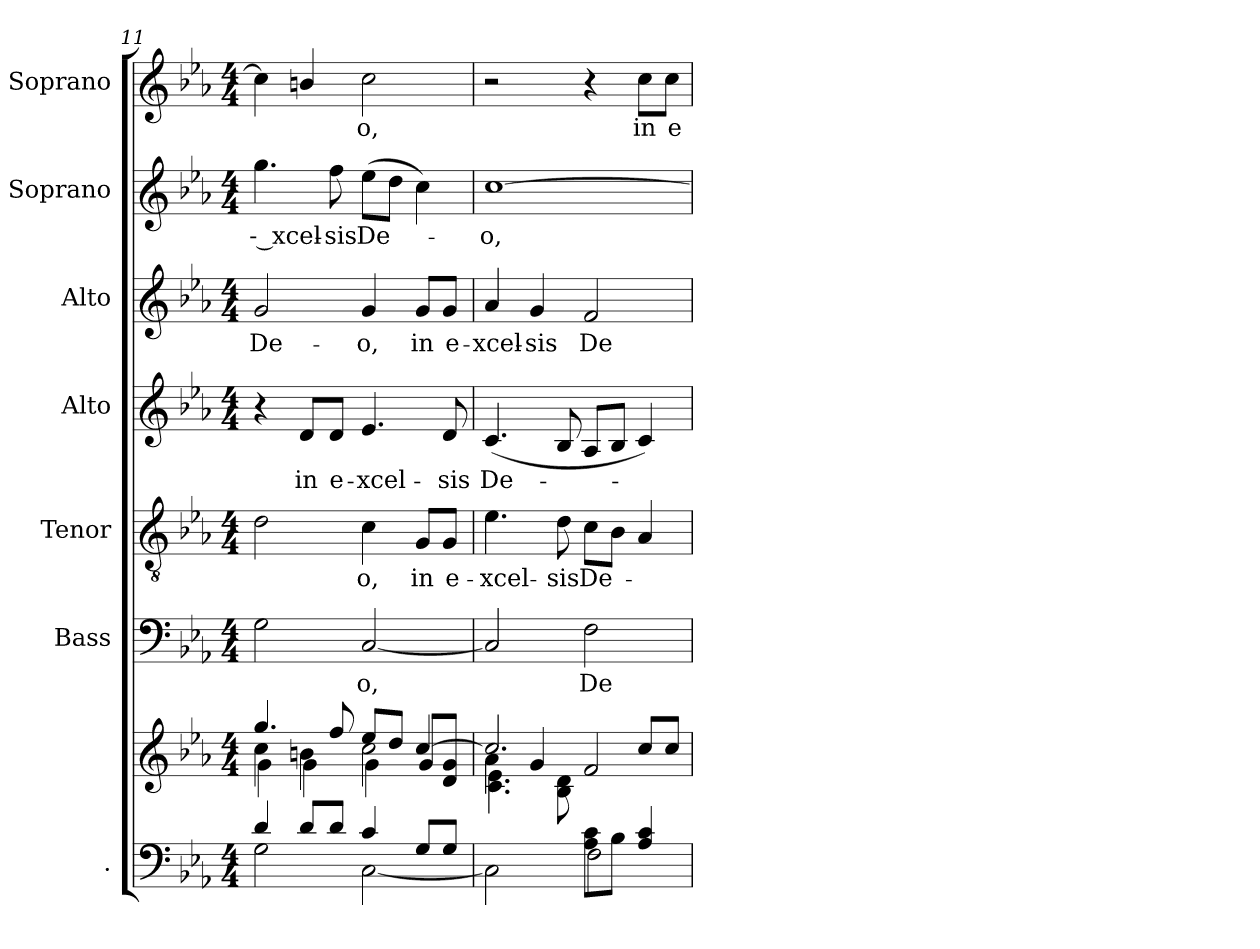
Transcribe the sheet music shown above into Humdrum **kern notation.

**kern	**kern	**kern	**text	**kern	**text	**kern	**text	**kern	**text	**kern	**text	**kern	**text
*part7	*part7	*part6	*part6	*part5	*part5	*part4	*part4	*part3	*part3	*part2	*part2	*part1	*part1
*staff8	*staff7	*staff6	*staff6	*staff5	*staff5	*staff4	*staff4	*staff3	*staff3	*staff2	*staff2	*staff1	*staff1
*I".	*	*I"Bass	*	*I"Tenor	*	*I"Alto	*	*I"Alto	*	*I"Soprano	*	*I"Soprano	*
*	*	*I'B.	*	*I'T.	*	*	*	*I'A.	*	*	*	*I'S.	*
!!LO:PB:g=z
*clefF4	*clefG2	*clefF4	*	*clefGv2	*	*clefG2	*	*clefG2	*	*clefG2	*	*clefG2	*
*	*	*	*	*ITrd7c12	*	*	*	*	*	*	*	*	*
*k[b-e-a-]	*k[b-e-a-]	*k[b-e-a-]	*	*k[b-e-a-]	*	*k[b-e-a-]	*	*k[b-e-a-]	*	*k[b-e-a-]	*	*k[b-e-a-]	*
*E-:	*E-:	*E-:	*	*E-:	*	*E-:	*	*E-:	*	*E-:	*	*E-:	*
*M4/4	*M4/4	*M4/4	*	*M4/4	*	*M4/4	*	*M4/4	*	*M4/4	*	*M4/4	*
=11	=11	=11	=11	=11	=11	=11	=11	=11	=11	=11	=11	=11	=11
*^	*^	*	*	*	*	*	*	*	*	*	*	*	*
*	*	*	*^	*	*	*	*	*	*	*	*	*	*	*	*
!	!	!	!	!	!	!	!	!	!	!	!	!LO:LY:b:color=#000000	!	!	!	!
!	!	!	!	!	!	!	!	!	!	!	!	!	!	!LO:LY:b:color=#000000	!	!
4di/	2Gi\	4.ggi/	4cci\	4gi\	2Gi\	.	2Di\	.	4r	.	2gi/	De-	4.ggi\	-- xcel-	4cci\]	.
!	!	!	!	!	!	!	!	!	!	!LO:LY:b:color=#000000	!	!	!	!	!	!
8di/L	.	.	4bni\	4gi\	.	.	.	.	8di/L	in	.	.	.	.	4bni/	.
!	!	!	!	!	!	!	!	!	!	!LO:LY:b:color=#000000	!	!	!	!	!	!
!	!	!	!	!	!	!	!	!	!	!	!	!	!	!LO:LY:b:color=#000000	!	!
8di/J	.	8ffi/	.	.	.	.	.	.	8di/J	e-	.	.	8ffi\	-sis	.	.
!	!	!	!	!	!	!LO:LY:b:color=#000000	!	!	!	!	!	!	!	!	!	!
!	!	!	!	!	!	!	!	!LO:LY:b:color=#000000	!	!	!	!	!	!	!	!
!	!	!	!	!	!	!	!	!	!	!LO:LY:b:color=#000000	!	!	!	!	!	!
!	!	!	!	!	!	!	!	!	!	!	!	!LO:LY:b:color=#000000	!	!	!	!
!	!	!	!	!	!	!	!	!	!	!	!	!	!	!LO:LY:b:color=#000000	!	!
!	!	!	!	!	!	!	!	!	!	!	!	!	!	!	!	!LO:LY:b:color=#000000
4ci/	[2Ci\	8ee-i/L	2cci\	4gi\	[2Ci/	-o,	4Ci\	-o,	4.e-i/	-xcel-	4gi/	-o,	(8ee-i\L	De-	2cci\	-o,
.	.	8ddi/J	.	.	.	.	.	.	.	.	.	.	8ddi\J	.	.	.
!	!	!	!	!	!	!	!	!LO:LY:b:color=#000000	!	!	!	!	!	!	!	!
!	!	!	!	!	!	!	!	!	!	!	!	!LO:LY:b:color=#000000	!	!	!	!
8Gi/L	.	[4cci/	.	8gi/L	.	.	8GGi/L	in	.	.	8gi/L	in	4cci\)	.	.	.
!	!	!	!	!	!	!	!	!LO:LY:b:color=#000000	!	!	!	!	!	!	!	!
!	!	!	!	!	!	!	!	!	!	!LO:LY:b:color=#000000	!	!	!	!	!	!
!	!	!	!	!	!	!	!	!	!	!	!	!LO:LY:b:color=#000000	!	!	!	!
8Gi/J	.	.	.	8di/ 8gi/J	.	.	8GGi/J	e-	8di/	-sis	8gi/J	e-	.	.	.	.
=12	=12	=12	=12	=12	=12	=12	=12	=12	=12	=12	=12	=12	=12	=12	=12	=12
!	!	!	!	!	!	!	!	!LO:LY:b:color=#000000	!	!	!	!	!	!	!	!
!	!	!	!	!	!	!	!	!	!	!LO:LY:b:color=#000000	!	!	!	!	!	!
!	!	!	!	!	!	!	!	!	!	!	!	!LO:LY:b:color=#000000	!	!	!	!
!	!	!	!	!	!	!	!	!	!	!	!	!	!	!LO:LY:b:color=#000000	!	!
2ryy	2Ci\]	2.cci/]	4a-i\	4.ci\ 4.e-i	2Ci/]	.	4.E-i\	-xcel-	(4.ci/	De-	4a-i/	-xcel-	[1cci	-o,	2r	.
!	!	!	!	!	!	!	!	!	!	!	!	!LO:LY:b:color=#000000	!	!	!	!
.	.	.	4gi/	.	.	.	.	.	.	.	4gi/	-sis	.	.	.	.
!	!	!	!	!	!	!	!	!LO:LY:b:color=#000000	!	!	!	!	!	!	!	!
.	.	.	.	8B-i\ 8di	.	.	8Di\	-sis	8B-i/	.	.	.	.	.	.	.
!	!	!	!	!	!	!LO:LY:b:color=#000000	!	!	!	!	!	!	!	!	!	!
!	!	!	!	!	!	!	!	!LO:LY:b:color=#000000	!	!	!	!	!	!	!	!
!	!	!	!	!	!	!	!	!	!	!	!	!LO:LY:b:color=#000000	!	!	!	!
8A-i\ 8ci\L	2Fi\	.	2fi/	2ryy	2Fi\	De-	8Ci\L	De-	8A-i/L	.	2fi/	De-	.	.	4r	.
8B-i\J	.	.	.	.	.	.	8BB-i\J	.	8B-i/J	.	.	.	.	.	.	.
!	!	!	!	!	!	!	!	!	!	!	!	!	!	!	!	!LO:LY:b:color=#000000
4A-i/ 4ci	.	8cci/L	.	.	.	.	4AA-i/	.	4ci/)	.	.	.	.	.	8cci\L	in
!	!	!	!	!	!	!	!	!	!	!	!	!	!	!	!	!LO:LY:b:color=#000000
.	.	8cci/J	.	.	.	.	.	.	.	.	.	.	.	.	8cci\J	e-
*v	*v	*	*	*	*	*	*	*	*	*	*	*	*	*	*	*
*	*v	*v	*v	*	*	*	*	*	*	*	*	*	*	*	*
=	=	=	=	=	=	=	=	=	=	=	=	=	=
*-	*-	*-	*-	*-	*-	*-	*-	*-	*-	*-	*-	*-	*-
